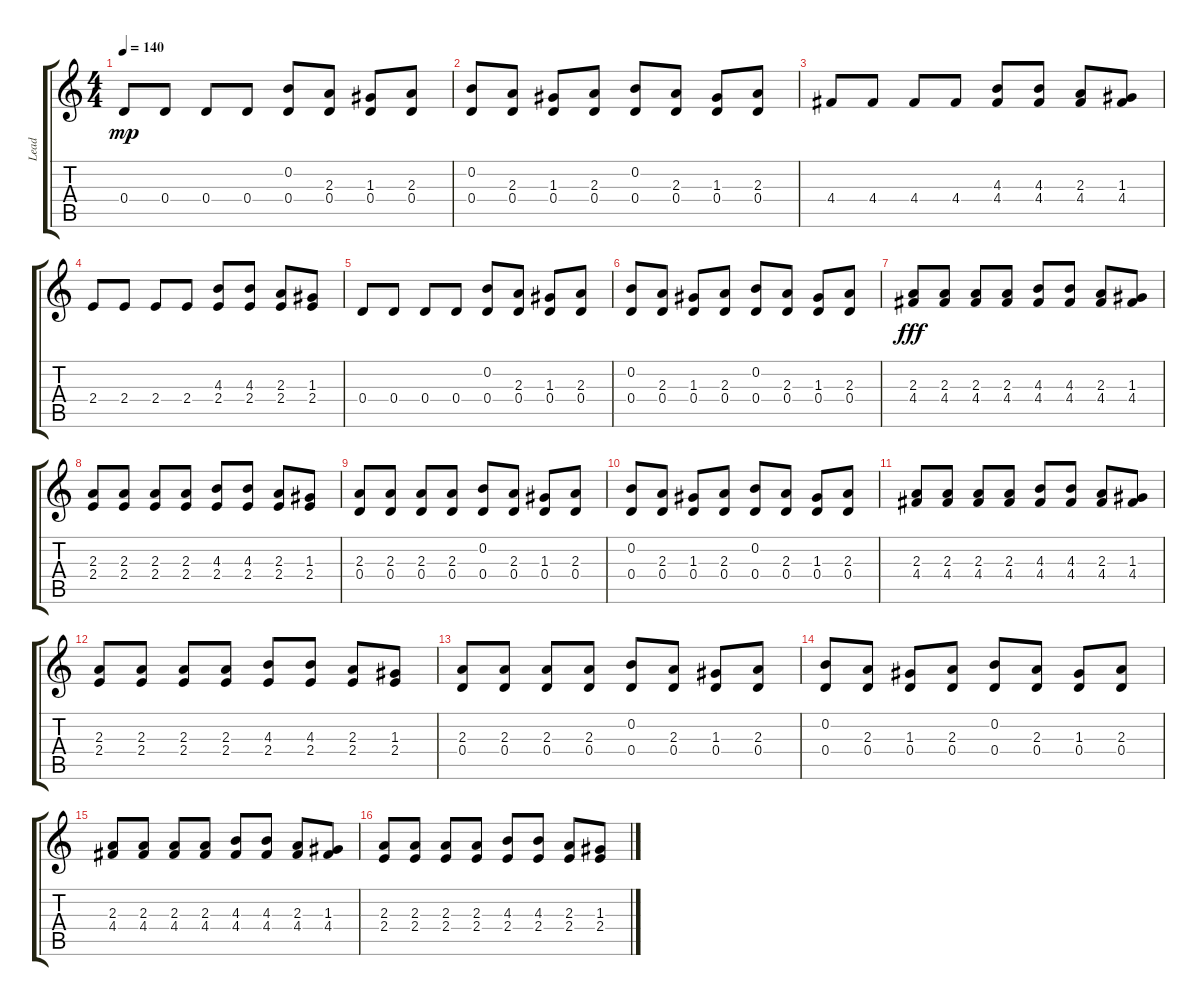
\track ("Lead" "Lead") {instrument acousticguitarsteel}
\staff {score tabs}
\tuning (E4 B3 G3 D3 A2 E2) {hide}
\ts (4 4)
\tempo 140
\clef g2
\ks c
0.4.8{dy mp} 0.4.8 0.4.8 0.4.8 (0.2 0.4).8 (2.3 0.4).8 (1.3 0.4).8 (2.3 0.4).8 |
(0.2 0.4).8 (2.3 0.4).8 (1.3 0.4).8 (2.3 0.4).8 (0.2 0.4).8 (2.3 0.4).8 (1.3 0.4).8 (2.3 0.4).8 |
4.4.8 4.4.8 4.4.8 4.4.8 (4.3 4.4).8 (4.3 4.4).8 (2.3 4.4).8 (1.3 4.4).8 |
2.4.8 2.4.8 2.4.8 2.4.8 (4.3 2.4).8 (4.3 2.4).8 (2.3 2.4).8 (1.3 2.4).8 |
0.4.8 0.4.8 0.4.8 0.4.8 (0.2 0.4).8 (2.3 0.4).8 (1.3 0.4).8 (2.3 0.4).8 |
(0.2 0.4).8 (2.3 0.4).8 (1.3 0.4).8 (2.3 0.4).8 (0.2 0.4).8 (2.3 0.4).8 (1.3 0.4).8 (2.3 0.4).8 |
(2.3 4.4).8{dy fff volume 16 balance 8 instrument distortionguitar} (2.3 4.4).8 (2.3 4.4).8 (2.3 4.4).8 (4.3 4.4).8 (4.3 4.4).8 (2.3 4.4).8 (1.3 4.4).8 |
(2.3 2.4).8 (2.3 2.4).8 (2.3 2.4).8 (2.3 2.4).8 (4.3 2.4).8 (4.3 2.4).8 (2.3 2.4).8 (1.3 2.4).8 |
(2.3 0.4).8 (2.3 0.4).8 (2.3 0.4).8 (2.3 0.4).8 (0.2 0.4).8 (2.3 0.4).8 (1.3 0.4).8 (2.3 0.4).8 |
(0.2 0.4).8 (2.3 0.4).8 (1.3 0.4).8 (2.3 0.4).8 (0.2 0.4).8 (2.3 0.4).8 (1.3 0.4).8 (2.3 0.4).8 |
(2.3 4.4).8{volume 16 instrument distortionguitar} (2.3 4.4).8 (2.3 4.4).8 (2.3 4.4).8 (4.3 4.4).8 (4.3 4.4).8 (2.3 4.4).8 (1.3 4.4).8 |
(2.3 2.4).8 (2.3 2.4).8 (2.3 2.4).8 (2.3 2.4).8 (4.3 2.4).8 (4.3 2.4).8 (2.3 2.4).8 (1.3 2.4).8 |
(2.3 0.4).8 (2.3 0.4).8 (2.3 0.4).8 (2.3 0.4).8 (0.2 0.4).8 (2.3 0.4).8 (1.3 0.4).8 (2.3 0.4).8 |
(0.2 0.4).8 (2.3 0.4).8 (1.3 0.4).8 (2.3 0.4).8 (0.2 0.4).8 (2.3 0.4).8 (1.3 0.4).8 (2.3 0.4).8 |
(2.3 4.4).8{volume 16 instrument distortionguitar} (2.3 4.4).8 (2.3 4.4).8 (2.3 4.4).8 (4.3 4.4).8 (4.3 4.4).8 (2.3 4.4).8 (1.3 4.4).8 |
(2.3 2.4).8 (2.3 2.4).8 (2.3 2.4).8 (2.3 2.4).8 (4.3 2.4).8 (4.3 2.4).8 (2.3 2.4).8 (1.3 2.4).8
